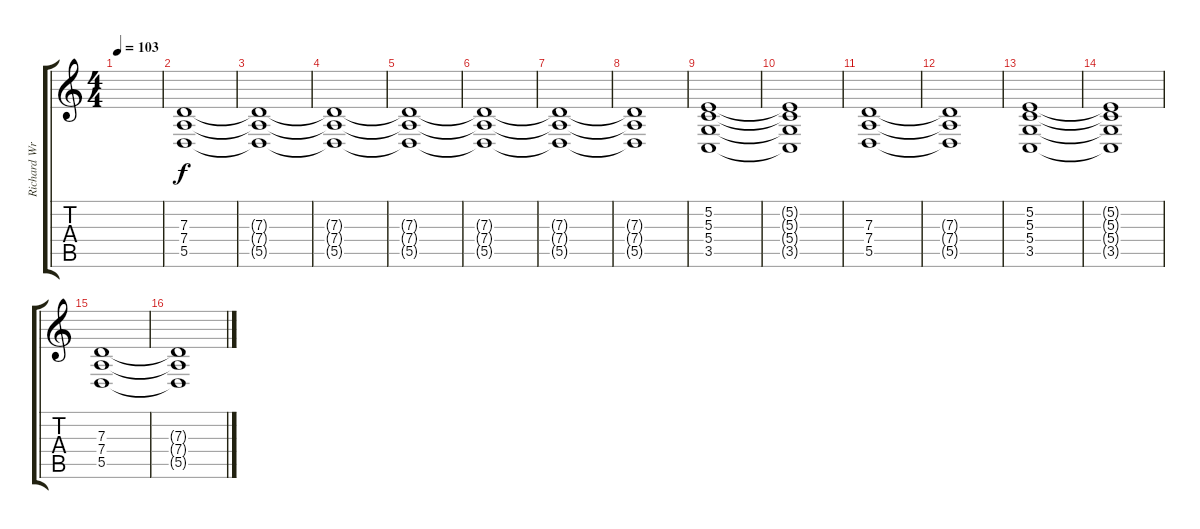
\track ("Richard Wright" "Richard Wr") {instrument drawbarorgan}
\staff {score tabs}
\tuning (E4 B3 G3 D3 A2 E2) {hide}
\ts (4 4)
\tempo 103
\clef g2
\ks c
|
(7.3 7.4 5.5).1 |
(7.3{t} 7.4{t} 5.5{t}).1 |
(7.3{t} 7.4{t} 5.5{t}).1 |
(7.3{t} 7.4{t} 5.5{t}).1 |
(7.3{t} 7.4{t} 5.5{t}).1 |
(7.3{t} 7.4{t} 5.5{t}).1 |
(7.3{t} 7.4{t} 5.5{t}).1 |
(5.2 5.3 5.4 3.5).1 |
(5.2{t} 5.3{t} 5.4{t} 3.5{t}).1 |
(7.3 7.4 5.5).1 |
(7.3{t} 7.4{t} 5.5{t}).1 |
(5.2 5.3 5.4 3.5).1 |
(5.2{t} 5.3{t} 5.4{t} 3.5{t}).1 |
(7.3 7.4 5.5).1 |
(7.3{t} 7.4{t} 5.5{t}).1
